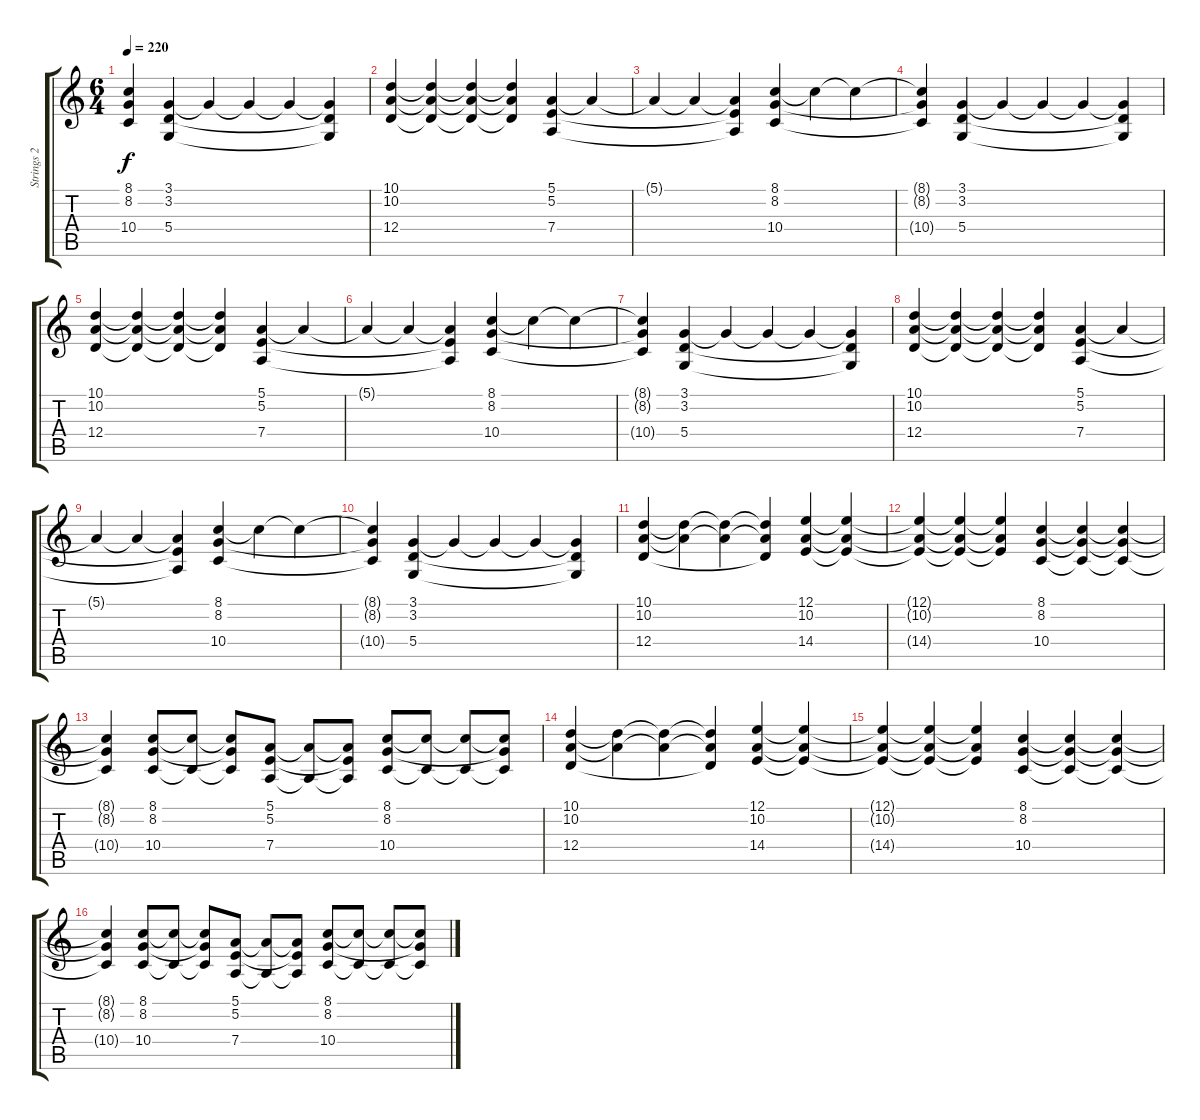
\track ("Strings 2" "Strings 2") {instrument stringensemble2}
\staff {score tabs}
\tuning (E4 B3 G3 D3 A2 E2) {hide}
\ts (6 4)
\tempo 220
\clef g2
\ks c
(8.1{t} 8.2{t} 10.4{t}).4{dy f} (3.1 3.2 5.4).4 3.1{t}.4 3.1{t}.4 3.1{t}.4 (3.1{t} 3.2{t} 5.4{t}).4 |
(10.1 10.2 12.4).4 (10.1{t} 10.2{t} 12.4{t}).4 (10.1{t} 10.2{t} 12.4{t}).4 (10.1{t} 10.2{t} 12.4{t}).4 (5.1 5.2 7.4).4 5.1{t}.4 |
5.1{t}.4 5.1{t}.4 (5.1{t} 5.2{t} 7.4{t}).4 (8.1 8.2 10.4).4 8.1{t}.4 8.1{t}.4 |
(8.1{t} 8.2{t} 10.4{t}).4 (3.1 3.2 5.4).4 3.1{t}.4 3.1{t}.4 3.1{t}.4 (3.1{t} 3.2{t} 5.4{t}).4 |
(10.1 10.2 12.4).4 (10.1{t} 10.2{t} 12.4{t}).4 (10.1{t} 10.2{t} 12.4{t}).4 (10.1{t} 10.2{t} 12.4{t}).4 (5.1 5.2 7.4).4 5.1{t}.4 |
5.1{t}.4 5.1{t}.4 (5.1{t} 5.2{t} 7.4{t}).4 (8.1 8.2 10.4).4 8.1{t}.4 8.1{t}.4 |
(8.1{t} 8.2{t} 10.4{t}).4 (3.1 3.2 5.4).4 3.1{t}.4 3.1{t}.4 3.1{t}.4 (3.1{t} 3.2{t} 5.4{t}).4 |
(10.1 10.2 12.4).4 (10.1{t} 10.2{t} 12.4{t}).4 (10.1{t} 10.2{t} 12.4{t}).4 (10.1{t} 10.2{t} 12.4{t}).4 (5.1 5.2 7.4).4 5.1{t}.4 |
5.1{t}.4 5.1{t}.4 (5.1{t} 5.2{t} 7.4{t}).4 (8.1 8.2 10.4).4 8.1{t}.4 8.1{t}.4 |
(8.1{t} 8.2{t} 10.4{t}).4 (3.1 3.2 5.4).4 3.1{t}.4 3.1{t}.4 3.1{t}.4 (3.1{t} 3.2{t} 5.4{t}).4 |
(10.1 10.2 12.4).4 (10.1{t} 10.2{t}).4 (10.1{t} 10.2{t}).4 (10.1{t} 10.2{t} 12.4{t}).4 (12.1 10.2 14.4).4 (12.1{t} 10.2{t} 14.4{t}).4 |
(12.1{t} 10.2{t} 14.4{t}).4 (12.1{t} 10.2{t} 14.4{t}).4 (12.1{t} 10.2{t} 14.4{t}).4 (8.1 8.2 10.4).4 (8.1{t} 8.2{t} 10.4{t}).4 (8.1{t} 8.2{t} 10.4{t}).4 |
(8.1{t} 8.2{t} 10.4{t}).4 (8.1 8.2 10.4).8 (8.1{t} 10.4{t}).8 (8.1{t} 8.2{t} 10.4{t}).8 (5.1 5.2 7.4).8 (5.1{t} 7.4{t}).8 (5.1{t} 5.2{t} 7.4{t}).8 (8.1 8.2 10.4).8 (8.1{t} 10.4{t}).8 (8.1{t} 10.4{t}).8 (8.1{t} 8.2{t} 10.4{t}).8 |
(10.1 10.2 12.4).4 (10.1{t} 10.2{t}).4 (10.1{t} 10.2{t}).4 (10.1{t} 10.2{t} 12.4{t}).4 (12.1 10.2 14.4).4 (12.1{t} 10.2{t} 14.4{t}).4 |
(12.1{t} 10.2{t} 14.4{t}).4 (12.1{t} 10.2{t} 14.4{t}).4 (12.1{t} 10.2{t} 14.4{t}).4 (8.1 8.2 10.4).4 (8.1{t} 8.2{t} 10.4{t}).4 (8.1{t} 8.2{t} 10.4{t}).4 |
(8.1{t} 8.2{t} 10.4{t}).4 (8.1 8.2 10.4).8 (8.1{t} 10.4{t}).8 (8.1{t} 8.2{t} 10.4{t}).8 (5.1 5.2 7.4).8 (5.1{t} 7.4{t}).8 (5.1{t} 5.2{t} 7.4{t}).8 (8.1 8.2 10.4).8 (8.1{t} 10.4{t}).8 (8.1{t} 10.4{t}).8 (8.1{t} 8.2{t} 10.4{t}).8
